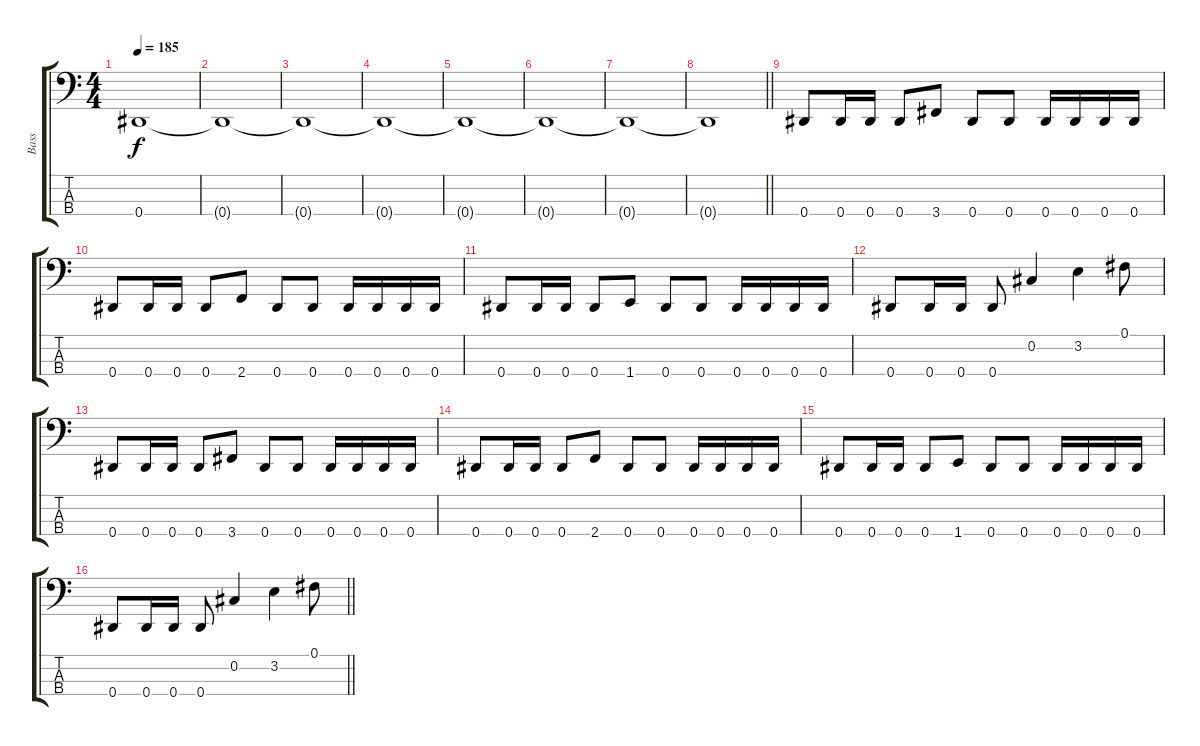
\track ("Bass" "Bass") {instrument electricbassfinger}
\staff {score tabs}
\tuning (Gb2 Db2 Ab1 Eb1) {hide}
\ts (4 4)
\section ("" "")
\tempo 185
\clef f4
\ks c
0.4.1{dy f} |
0.4{t}.1 |
0.4{t}.1 |
0.4{t}.1 |
0.4{t}.1 |
0.4{t}.1 |
0.4{t}.1 |
\barLineRight lightlight
0.4{t}.1 |
\section ("" "")
0.4.8 0.4.16 0.4.16 0.4.8 3.4.8 0.4.8 0.4.8 0.4.16 0.4.16 0.4.16 0.4.16 |
0.4.8 0.4.16 0.4.16 0.4.8 2.4.8 0.4.8 0.4.8 0.4.16 0.4.16 0.4.16 0.4.16 |
0.4.8 0.4.16 0.4.16 0.4.8 1.4.8 0.4.8 0.4.8 0.4.16 0.4.16 0.4.16 0.4.16 |
0.4.8 0.4.16 0.4.16 0.4.8 0.2.4 3.2.4 0.1.8 |
0.4.8 0.4.16 0.4.16 0.4.8 3.4.8 0.4.8 0.4.8 0.4.16 0.4.16 0.4.16 0.4.16 |
0.4.8 0.4.16 0.4.16 0.4.8 2.4.8 0.4.8 0.4.8 0.4.16 0.4.16 0.4.16 0.4.16 |
0.4.8 0.4.16 0.4.16 0.4.8 1.4.8 0.4.8 0.4.8 0.4.16 0.4.16 0.4.16 0.4.16 |
\barLineRight lightlight
0.4.8 0.4.16 0.4.16 0.4.8 0.2.4 3.2.4 0.1.8
